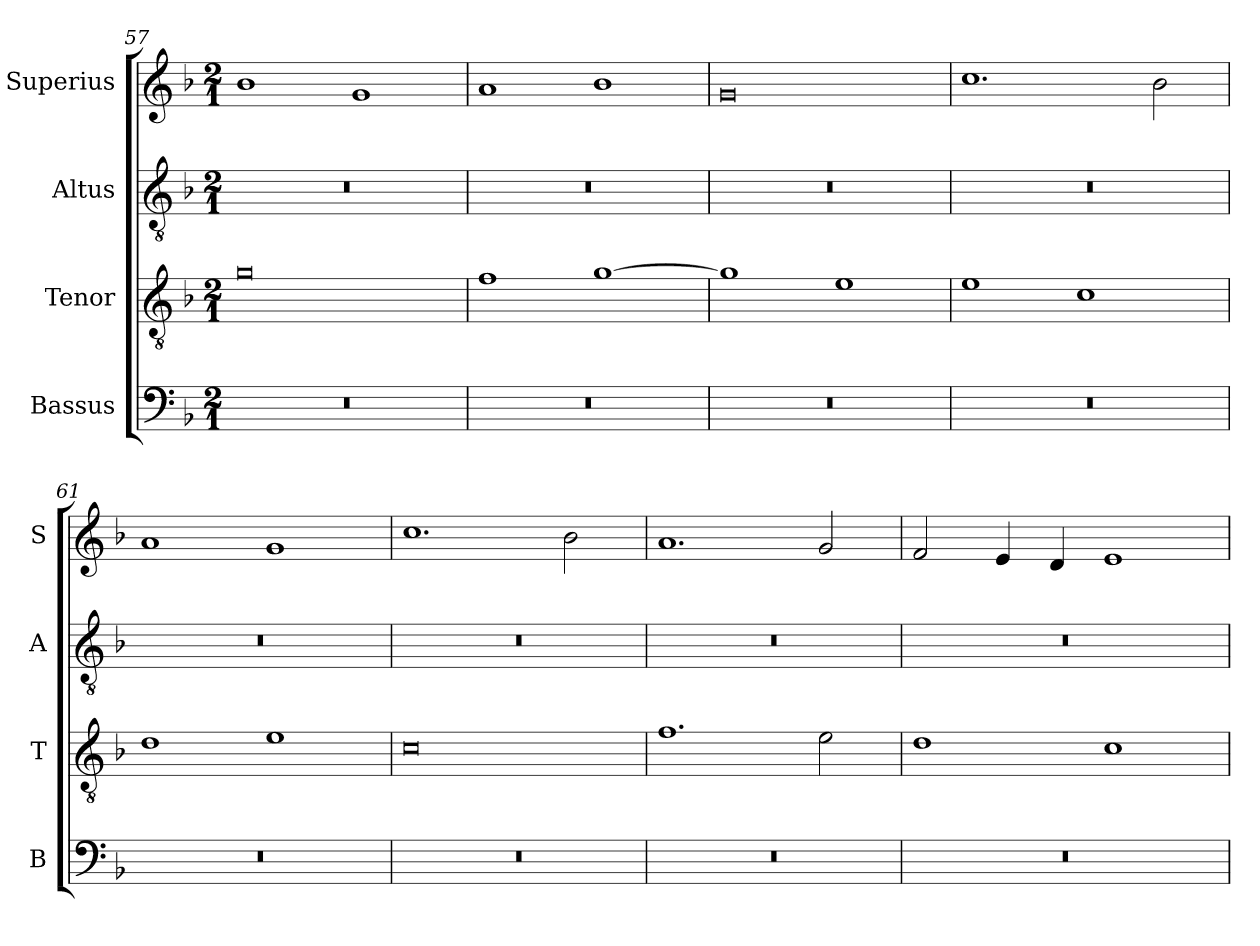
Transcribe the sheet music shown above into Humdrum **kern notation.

**kern	**kern	**kern	**kern
*part4	*part3	*part2	*part1
*staff4	*staff3	*staff2	*staff1
*I"Bassus	*I"Tenor	*I"Altus	*I"Superius
*I'B	*I'T	*I'A	*I'S
*clefF4	*clefGv2	*clefGv2	*clefG2
*k[b-]	*k[b-]	*k[b-]	*k[b-]
*M2/1	*M2/1	*M2/1	*M2/1
=57	=57	=57	=57
0r	0g	0r	1b-
.	.	.	1g
=58	=58	=58	=58
0r	1f	0r	1a
.	[1g	.	1b-
=59	=59	=59	=59
0r	1g]	0r	0g
.	1e	.	.
=60	=60	=60	=60
0r	1e	0r	1.cc
.	1c	.	.
.	.	.	2b-\
=61	=61	=61	=61
0r	1d	0r	1a
.	1e	.	1g
=62	=62	=62	=62
0r	0c	0r	1.cc
.	.	.	2b-\
=63	=63	=63	=63
0r	1.f	0r	1.a
.	2e\	.	2g/
=64	=64	=64	=64
0r	1d	0r	2f/
.	.	.	4e/
.	.	.	4d/
.	1c	.	1e
=	=	=	=
*-	*-	*-	*-
